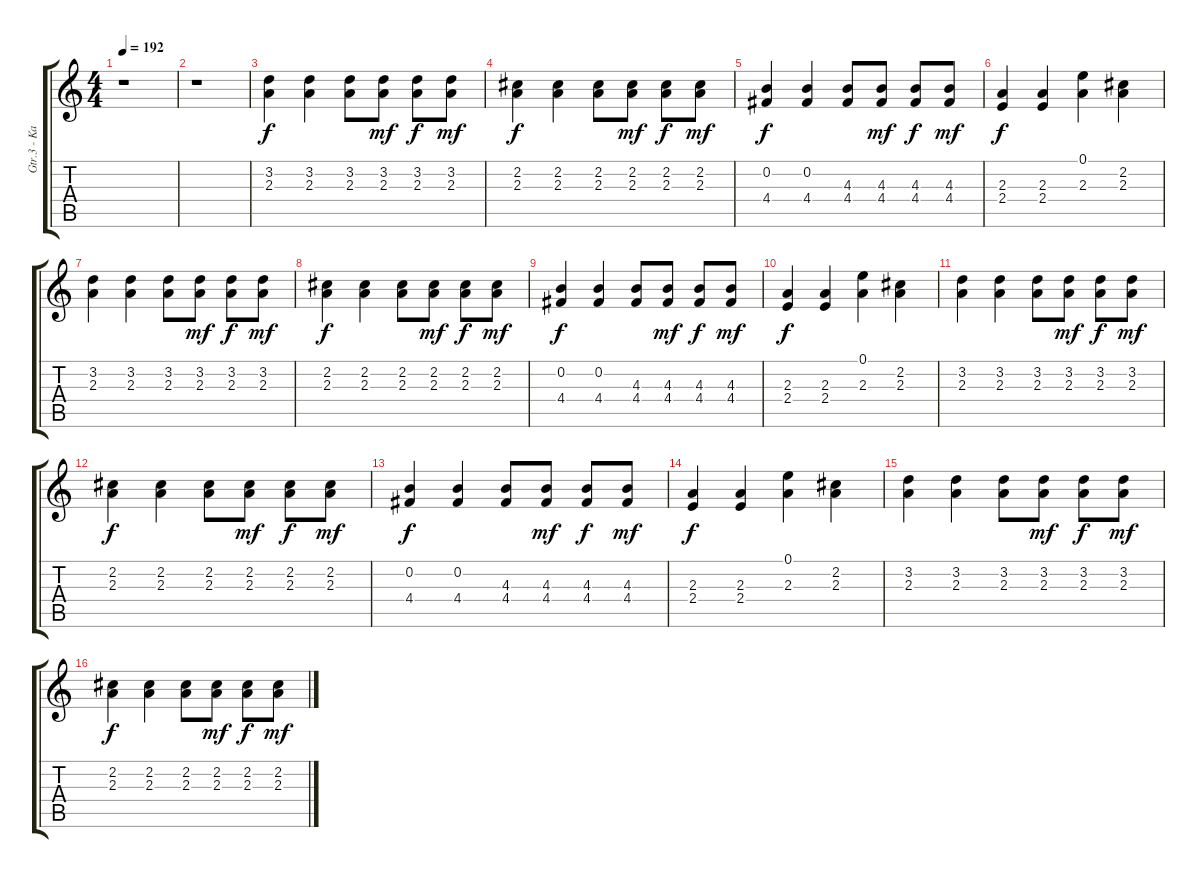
\track ("Gtr.3 - Ka" "Gtr.3 - Ka") {instrument distortionguitar}
\staff {score tabs}
\tuning (E4 B3 G3 D3 A2 E2) {hide}
\ts (4 4)
\tempo 192
\clef g2
\ks c
r.1{dy f} |
r.1 |
(3.2 2.3).4 (3.2 2.3).4 (3.2 2.3).8 (3.2 2.3).8{dy mf} (3.2 2.3).8{dy f} (3.2 2.3).8{dy mf} |
(2.2 2.3).4{dy f} (2.2 2.3).4 (2.2 2.3).8 (2.2 2.3).8{dy mf} (2.2 2.3).8{dy f} (2.2 2.3).8{dy mf} |
(0.2 4.4).4{dy f} (0.2 4.4).4 (4.3 4.4).8 (4.3 4.4).8{dy mf} (4.3 4.4).8{dy f} (4.3 4.4).8{dy mf} |
(2.3 2.4).4{dy f} (2.3 2.4).4 (0.1 2.3).4 (2.2 2.3).4 |
(3.2 2.3).4 (3.2 2.3).4 (3.2 2.3).8 (3.2 2.3).8{dy mf} (3.2 2.3).8{dy f} (3.2 2.3).8{dy mf} |
(2.2 2.3).4{dy f} (2.2 2.3).4 (2.2 2.3).8 (2.2 2.3).8{dy mf} (2.2 2.3).8{dy f} (2.2 2.3).8{dy mf} |
(0.2 4.4).4{dy f} (0.2 4.4).4 (4.3 4.4).8 (4.3 4.4).8{dy mf} (4.3 4.4).8{dy f} (4.3 4.4).8{dy mf} |
(2.3 2.4).4{dy f} (2.3 2.4).4 (0.1 2.3).4 (2.2 2.3).4 |
(3.2 2.3).4 (3.2 2.3).4 (3.2 2.3).8 (3.2 2.3).8{dy mf} (3.2 2.3).8{dy f} (3.2 2.3).8{dy mf} |
(2.2 2.3).4{dy f} (2.2 2.3).4 (2.2 2.3).8 (2.2 2.3).8{dy mf} (2.2 2.3).8{dy f} (2.2 2.3).8{dy mf} |
(0.2 4.4).4{dy f} (0.2 4.4).4 (4.3 4.4).8 (4.3 4.4).8{dy mf} (4.3 4.4).8{dy f} (4.3 4.4).8{dy mf} |
(2.3 2.4).4{dy f} (2.3 2.4).4 (0.1 2.3).4 (2.2 2.3).4 |
(3.2 2.3).4 (3.2 2.3).4 (3.2 2.3).8 (3.2 2.3).8{dy mf} (3.2 2.3).8{dy f} (3.2 2.3).8{dy mf} |
(2.2 2.3).4{dy f} (2.2 2.3).4 (2.2 2.3).8 (2.2 2.3).8{dy mf} (2.2 2.3).8{dy f} (2.2 2.3).8{dy mf}
